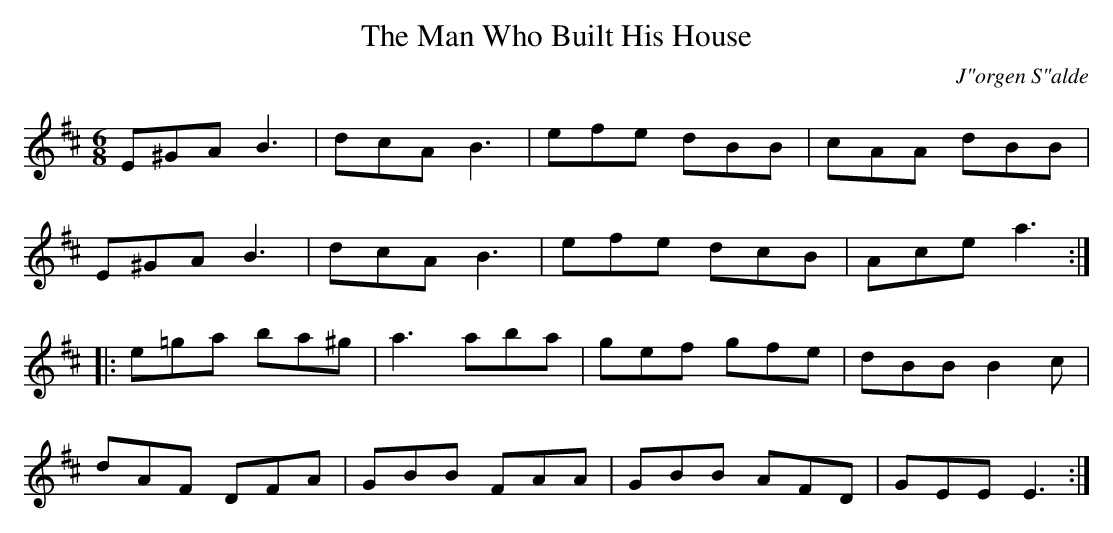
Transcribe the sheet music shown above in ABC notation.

X:1
T:Man Who Built His House, The
C:J"orgen S"alde
M:6/8
K:Edor
E^GA B3|dcA B3|efe dBB|cAA dBB|
E^GA B3|dcA B3|efe dcB|Ace a3:|
|:e=ga ba^g|a3 aba|gef gfe|dBB B2c|
dAF DFA|GBB FAA|GBB AFD|GEE E3:|
